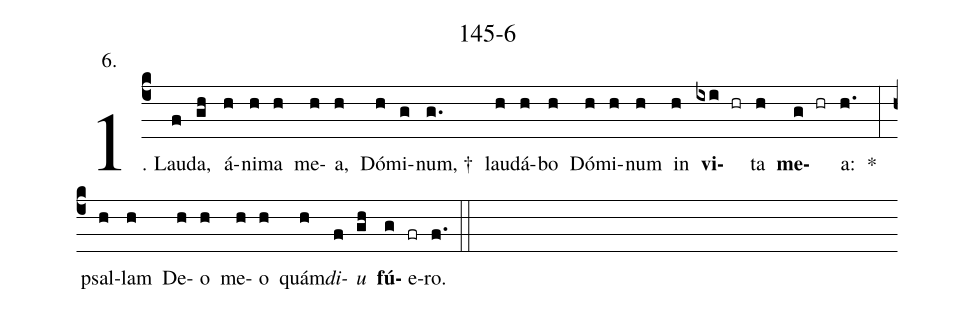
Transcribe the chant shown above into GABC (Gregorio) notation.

name: 145-6;
annotation: 6.;
%%
(c4)1. Lau(f)da,(gh) á(h)ni(h)ma(h) me(h)a,(h) Dó(h)mi(g)num, †(g.) lau(h)dá(h)bo(h) Dó(h)mi(h)num(h) in(h) <b>vi</b>(ixi hr)ta(h) <b>me</b>(g hr)a:(h.) *(:) psal(h)lam(h) De(h)o(h) me(h)o(h) quám(h)<i>di</i>(f)<i>u</i>(gh) <b>fú</b>(g)e(fr)ro.(f.) (::)
